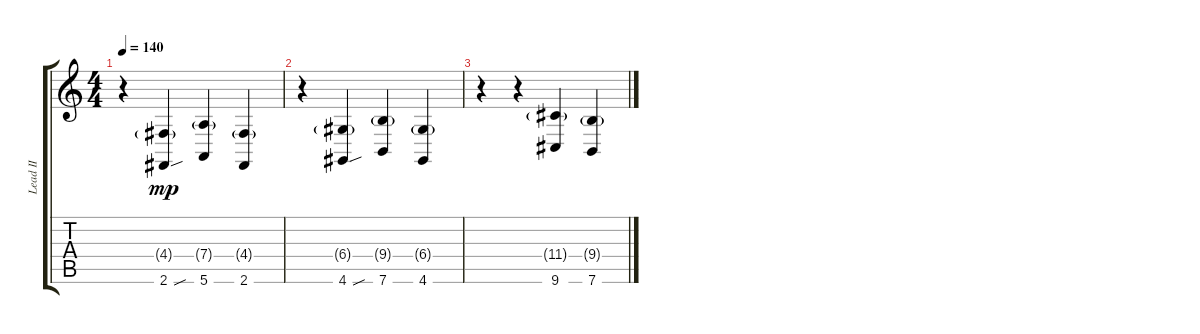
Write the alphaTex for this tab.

\track ("Lead II" "Lead II") {instrument lead1square}
\staff {score tabs}
\tuning (E4 B3 G3 D3 A2 E2) {hide}
\ts (4 4)
\tempo 140
\clef g2
\ks c
r.4{dy f} (4.4{g} 2.6{sou}).4{dy mp} (7.4{g} 5.6).4 (4.4{g} 2.6).4 |
r.4 (6.4{g} 4.6{sou}).4 (9.4{g} 7.6).4 (6.4{g} 4.6).4 |
r.4 r.4 (11.4{g} 9.6).4 (9.4{g} 7.6).4
